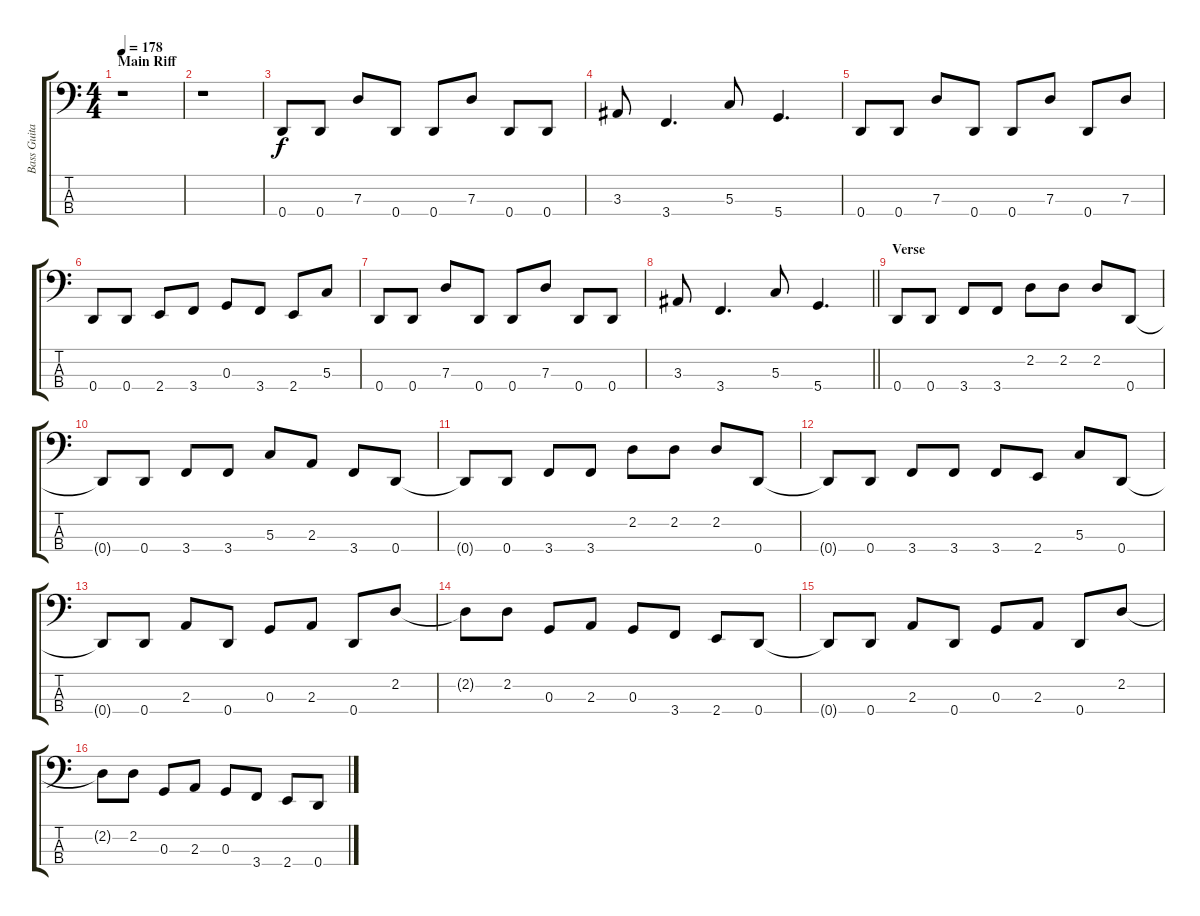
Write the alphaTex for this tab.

\track ("Bass Guitar" "Bass Guita") {instrument electricbassfinger}
\staff {score tabs}
\tuning (F2 C2 G1 D1) {hide}
\ts (4 4)
\section ("" "Main Riff")
\tempo 178
\clef f4
\ks c
r.1{dy f} |
r.1 |
0.4.8 0.4.8 7.3.8 0.4.8 0.4.8 7.3.8 0.4.8 0.4.8 |
3.3.8 3.4.4{d} 5.3.8 5.4.4{d} |
0.4.8 0.4.8 7.3.8 0.4.8 0.4.8 7.3.8 0.4.8 7.3.8 |
0.4.8 0.4.8 2.4.8 3.4.8 0.3.8 3.4.8 2.4.8 5.3.8 |
0.4.8 0.4.8 7.3.8 0.4.8 0.4.8 7.3.8 0.4.8 0.4.8 |
\barLineRight lightlight
3.3.8 3.4.4{d} 5.3.8 5.4.4{d} |
\section ("" "Verse")
0.4.8 0.4.8 3.4.8 3.4.8 2.2.8 2.2.8 2.2.8 0.4.8 |
0.4{t}.8 0.4.8 3.4.8 3.4.8 5.3.8 2.3.8 3.4.8 0.4.8 |
0.4{t}.8 0.4.8 3.4.8 3.4.8 2.2.8 2.2.8 2.2.8 0.4.8 |
0.4{t}.8 0.4.8 3.4.8 3.4.8 3.4.8 2.4.8 5.3.8 0.4.8 |
0.4{t}.8 0.4.8 2.3.8 0.4.8 0.3.8 2.3.8 0.4.8 2.2.8 |
2.2{t}.8 2.2.8 0.3.8 2.3.8 0.3.8 3.4.8 2.4.8 0.4.8 |
0.4{t}.8 0.4.8 2.3.8 0.4.8 0.3.8 2.3.8 0.4.8 2.2.8 |
2.2{t}.8 2.2.8 0.3.8 2.3.8 0.3.8 3.4.8 2.4.8 0.4.8
